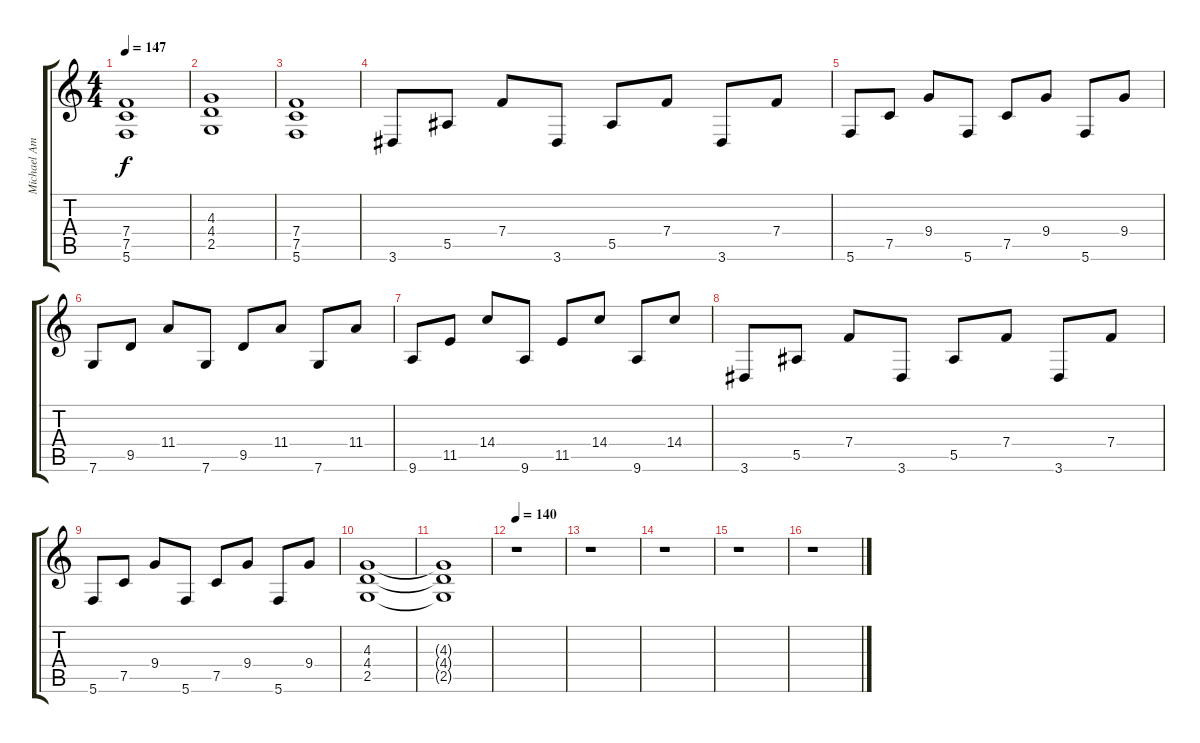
\track ("Michael Amott" "Michael Am") {instrument distortionguitar}
\staff {score tabs}
\tuning (C4 G3 Eb3 Bb2 F2 C2) {hide}
\ts (4 4)
\tempo 147
\clef g2
\ks c
(7.4 7.5 5.6).1{dy f} |
(4.3 4.4 2.5).1 |
(7.4 7.5 5.6).1 |
3.6.8 5.5.8 7.4.8 3.6.8 5.5.8 7.4.8 3.6.8 7.4.8 |
5.6.8 7.5.8 9.4.8 5.6.8 7.5.8 9.4.8 5.6.8 9.4.8 |
7.6.8 9.5.8 11.4.8 7.6.8 9.5.8 11.4.8 7.6.8 11.4.8 |
9.6.8 11.5.8 14.4.8 9.6.8 11.5.8 14.4.8 9.6.8 14.4.8 |
3.6.8 5.5.8 7.4.8 3.6.8 5.5.8 7.4.8 3.6.8 7.4.8 |
5.6.8 7.5.8 9.4.8 5.6.8 7.5.8 9.4.8 5.6.8 9.4.8 |
(4.3 4.4 2.5).1 |
(4.3{t} 4.4{t} 2.5{t}).1 |
\tempo 140
r.1 |
r.1 |
r.1 |
r.1 |
r.1
